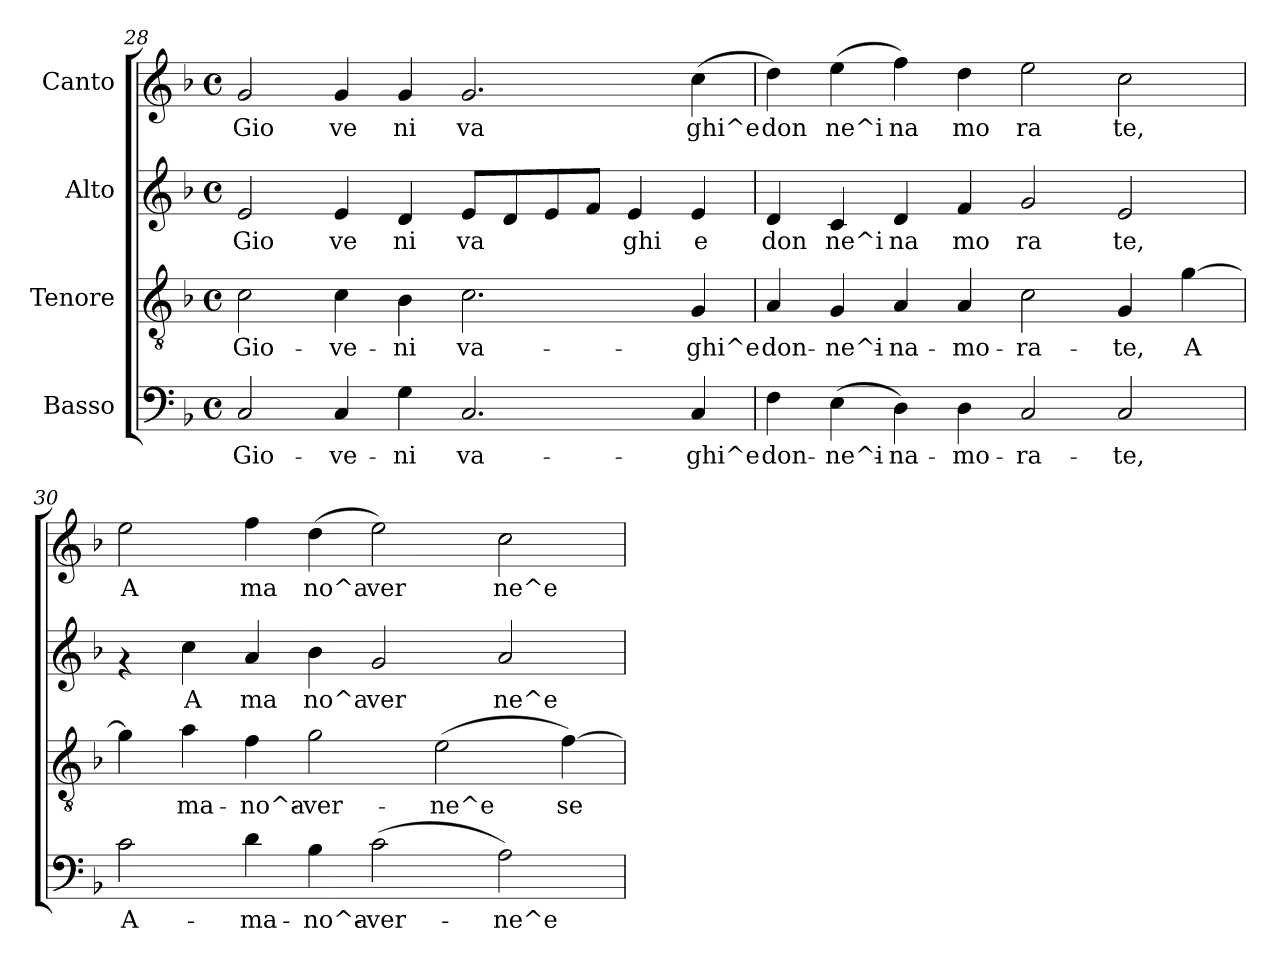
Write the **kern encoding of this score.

**kern	**text	**kern	**text	**kern	**text	**kern	**text
*part4	*part4	*part3	*part3	*part2	*part2	*part1	*part1
*staff4	*staff4	*staff3	*staff3	*staff2	*staff2	*staff1	*staff1
*I"Basso	*	*I"Tenore	*	*I"Alto	*	*I"Canto	*
!!LO:LB:g=z
*clefF4	*	*clefGv2	*	*clefG2	*	*clefG2	*
*k[b-]	*	*k[b-]	*	*k[b-]	*	*k[b-]	*
*F:	*	*F:	*	*F:	*	*F:	*
*M4/4	*	*M4/4	*	*M4/4	*	*M4/4	*
*met(c)	*	*met(c)	*	*met(c)	*	*met(c)	*
=28	=28	=28	=28	=28	=28	=28	=28
!	!LO:LY:b:cj	!	!LO:LY:b:cj	!	!LO:LY:b:cj	!	!LO:LY:b:cj
2C/	Gio-	2c\	Gio-	2e/	Gio	2g/	Gio
!	!LO:LY:b:cj	!	!LO:LY:b:cj	!	!LO:LY:b:cj	!	!LO:LY:b:cj
4C/	-ve-	4c\	-ve-	4e/	ve	4g/	ve
!	!LO:LY:b:cj	!	!LO:LY:b:cj	!	!LO:LY:b:cj	!	!LO:LY:b:cj
4G\	-ni	4B-\	-ni	4d/	ni	4g/	ni
!	!LO:LY:b:cj	!	!LO:LY:b:cj	!	!LO:LY:b:cj	!	!LO:LY:b:cj
2.C/	va-	2.c\	va-	8e/L	va	2.g/	va
!	!	!	!	!	!LO:LY:b:cj	!	!
.	.	.	.	8d/	.	.	.
!	!	!	!	!	!LO:LY:b:cj	!	!
.	.	.	.	8e/	.	.	.
!	!	!	!	!	!LO:LY:b:cj	!	!
.	.	.	.	8f/J	.	.	.
!	!	!	!	!	!LO:LY:b:cj	!	!
.	.	.	.	4e/	ghi	.	.
!	!LO:LY:b:cj	!	!LO:LY:b:cj	!	!LO:LY:b:cj	!	!LO:LY:b:cj
4C/	-ghi^e	4G/	-ghi^e	4e/	e	(<4cc\	ghi^e
=29	=29	=29	=29	=29	=29	=29	=29
!	!LO:LY:b:cj	!	!LO:LY:b:cj	!	!LO:LY:b:cj	!	!LO:LY:b:cj
4F\	don-	4A/	don-	4d/	don	4dd\)	don
!	!LO:LY:b:cj	!	!LO:LY:b:cj	!	!LO:LY:b:cj	!	!LO:LY:b:cj
(<4E\	-ne^i-	4G/	-ne^i-	4c/	ne^i	(<4ee\	ne^i
!	!LO:LY:b:cj	!	!LO:LY:b:cj	!	!LO:LY:b:cj	!	!LO:LY:b:cj
4D\)	-na-	4A/	-na-	4d/	na	4ff\)	na
!	!LO:LY:b:cj	!	!LO:LY:b:cj	!	!LO:LY:b:cj	!	!LO:LY:b:cj
4D\	-mo-	4A/	-mo-	4f/	mo	4dd\	mo
!	!LO:LY:b:cj	!	!LO:LY:b:cj	!	!LO:LY:b:cj	!	!LO:LY:b:cj
2C/	-ra-	2c\	-ra-	2g/	ra	2ee\	ra
!	!LO:LY:b:cj	!	!LO:LY:b:cj	!	!LO:LY:b:cj	!	!LO:LY:b:cj
2C/	-te,	4G/	-te,	2e/	te,	2cc\	te,
!	!	!	!LO:LY:b:cj	!	!	!	!
.	.	[>4g\	A-	.	.	.	.
=30	=30	=30	=30	=30	=30	=30	=30
!	!LO:LY:b:cj	!	!LO:LY:b:cj	!	!	!	!LO:LY:b:cj
2c\	A-	4g\]	--	4rf	.	2ee\	A
!	!	!	!LO:LY:b:cj	!	!LO:LY:b:cj	!	!
.	.	4a\	-ma-	4cc\	A	.	.
!	!LO:LY:b:cj	!	!LO:LY:b:cj	!	!LO:LY:b:cj	!	!LO:LY:b:cj
4d\	-ma-	4f\	-no^a-	4a/	ma	4ff\	ma
!	!LO:LY:b:cj	!	!LO:LY:b:cj	!	!LO:LY:b:cj	!	!LO:LY:b:cj
4B-\	-no^a-	2g\	-ver-	4b-\	no^a	(<4dd\	no^a
!	!LO:LY:b:cj	!	!	!	!LO:LY:b:cj	!	!LO:LY:b:cj
(>2c\	-ver-	.	.	2g/	ver	2ee\)	ver
!	!	!	!LO:LY:b:cj	!	!	!	!
.	.	(>2e\	-ne^e	.	.	.	.
!	!LO:LY:b:cj	!	!	!	!LO:LY:b:cj	!	!LO:LY:b:cj
2A\)	-ne^e	.	.	2a/	ne^e	2cc\	ne^e
!	!	!	!LO:LY:b:cj	!	!	!	!
.	.	[>4f\)	se-	.	.	.	.
=	=	=	=	=	=	=	=
*-	*-	*-	*-	*-	*-	*-	*-
